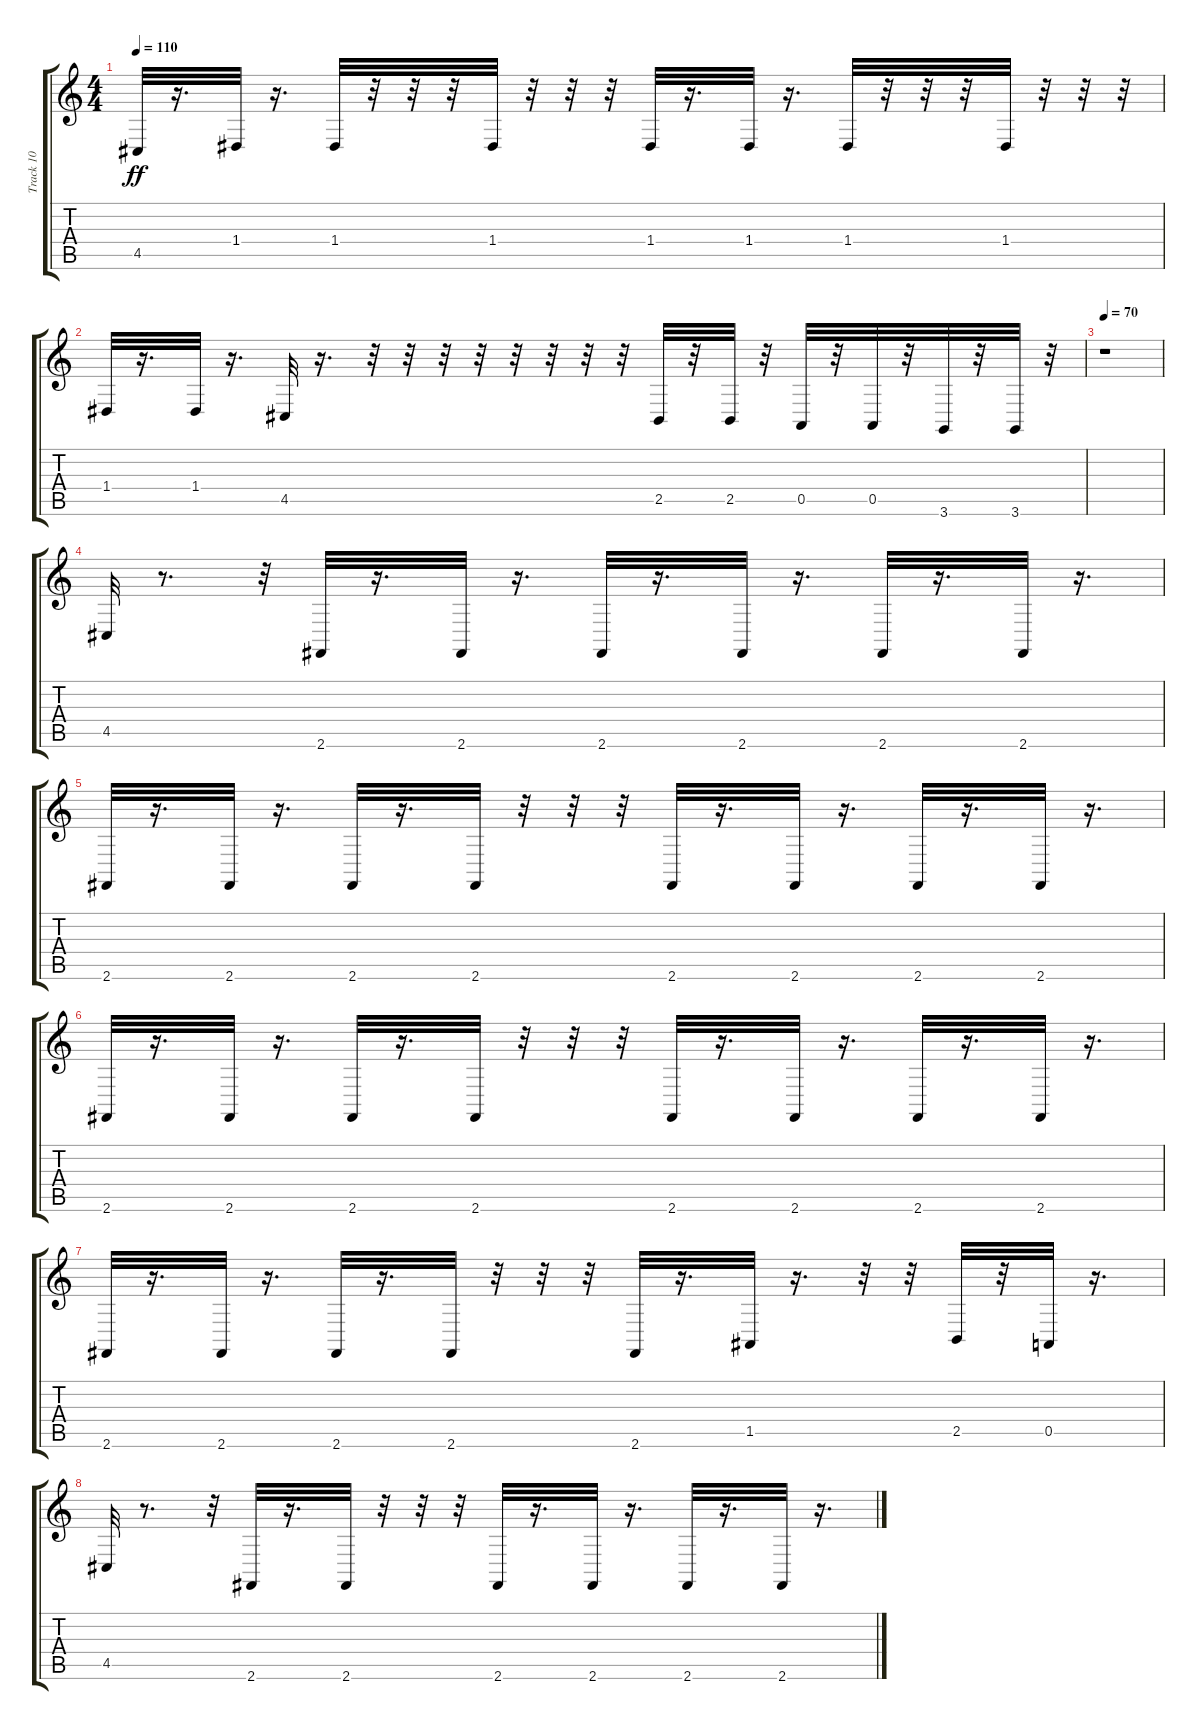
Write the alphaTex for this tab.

\track ("Track 10" "Track 10") {instrument drawbarorgan}
\staff {score tabs}
\tuning (E4 B3 G3 D3 A2 E2) {hide}
\ts (4 4)
\tempo 110
\clef g2
\ks c
4.5.32{dy ff} r.16{d} 1.4.32 r.16{d} 1.4.32 r.32 r.32 r.32 1.4.32 r.32 r.32 r.32 1.4.32 r.16{d} 1.4.32 r.16{d} 1.4.32 r.32 r.32 r.32 1.4.32 r.32 r.32 r.32 |
1.4.32 r.16{d} 1.4.32 r.16{d} 4.5.32 r.16{d} r.32 r.32 r.32 r.32 r.32 r.32 r.32 r.32 2.5.32 r.32 2.5.32 r.32 0.5.32 r.32 0.5.32 r.32 3.6.32 r.32 3.6.32 r.32 |
\tempo 70
r.1 |
4.5.32 r.8{d} r.32 2.6.32 r.16{d} 2.6.32 r.16{d} 2.6.32 r.16{d} 2.6.32 r.16{d} 2.6.32 r.16{d} 2.6.32 r.16{d} |
2.6.32 r.16{d} 2.6.32 r.16{d} 2.6.32 r.16{d} 2.6.32 r.32 r.32 r.32 2.6.32 r.16{d} 2.6.32 r.16{d} 2.6.32 r.16{d} 2.6.32 r.16{d} |
2.6.32 r.16{d} 2.6.32 r.16{d} 2.6.32 r.16{d} 2.6.32 r.32 r.32 r.32 2.6.32 r.16{d} 2.6.32 r.16{d} 2.6.32 r.16{d} 2.6.32 r.16{d} |
2.6.32 r.16{d} 2.6.32 r.16{d} 2.6.32 r.16{d} 2.6.32 r.32 r.32 r.32 2.6.32 r.16{d} 1.5.32 r.16{d} r.32 r.32 2.5.32 r.32 0.5.32 r.16{d} |
4.5.32 r.8{d} r.32 2.6.32 r.16{d} 2.6.32 r.32 r.32 r.32 2.6.32 r.16{d} 2.6.32 r.16{d} 2.6.32 r.16{d} 2.6.32 r.16{d}
